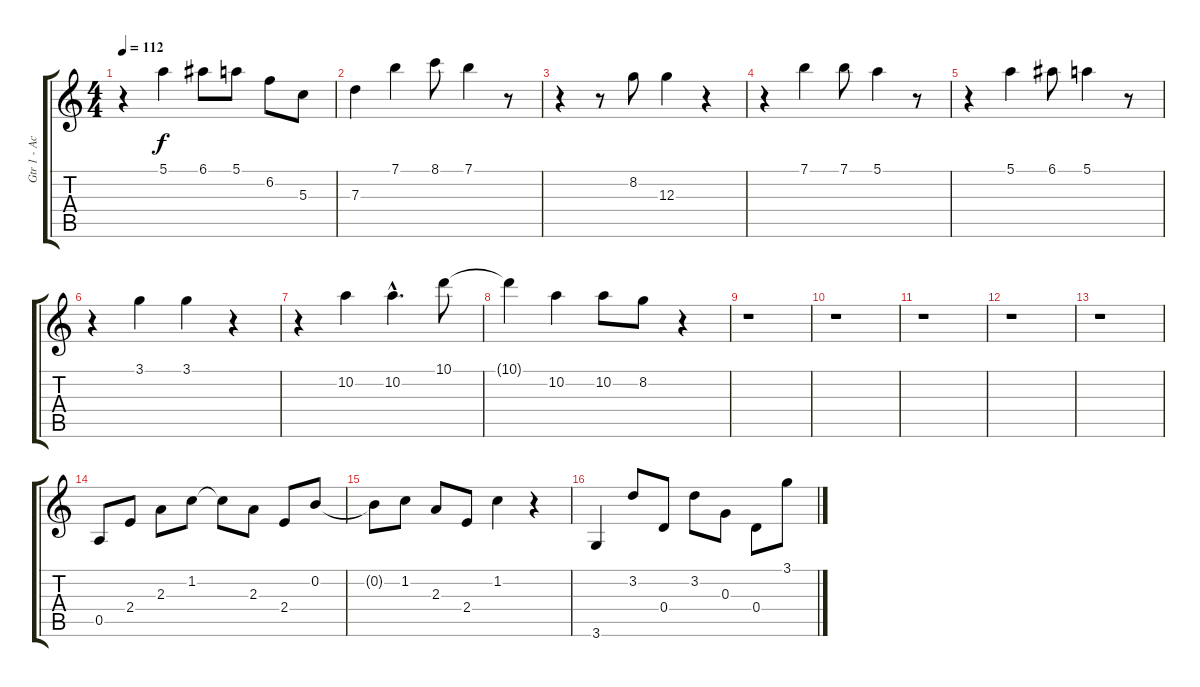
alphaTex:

\track ("Gtr 1 - Acoustic" "Gtr 1 - Ac") {instrument acousticguitarsteel}
\staff {score tabs}
\tuning (E4 B3 G3 D3 A2 E2) {hide}
\ts (4 4)
\tempo 112
\clef g2
\ks c
r.4{dy f} 5.1.4 6.1.8 5.1.8 6.2.8 5.3.8 |
7.3.4 7.1.4 8.1.8 7.1.4 r.8 |
r.4 r.8 8.2.8 12.3.4 r.4 |
r.4 7.1.4 7.1.8 5.1.4 r.8 |
r.4 5.1.4 6.1.8 5.1.4 r.8 |
r.4 3.1.4 3.1.4 r.4 |
r.4 10.2.4 10.2{hac}.4{d} 10.1.8 |
10.1{t}.4 10.2.4 10.2.8 8.2.8 r.4 |
r.1 |
r.1 |
r.1 |
r.1 |
r.1 |
0.5.8 2.4.8 2.3.8 1.2.8 1.2{t}.8 2.3.8 2.4.8 0.2.8 |
0.2{t}.8 1.2.8 2.3.8 2.4.8 1.2.4 r.4 |
3.6.4 3.2.8 0.4.8 3.2.8 0.3.8 0.4.8 3.1.8
